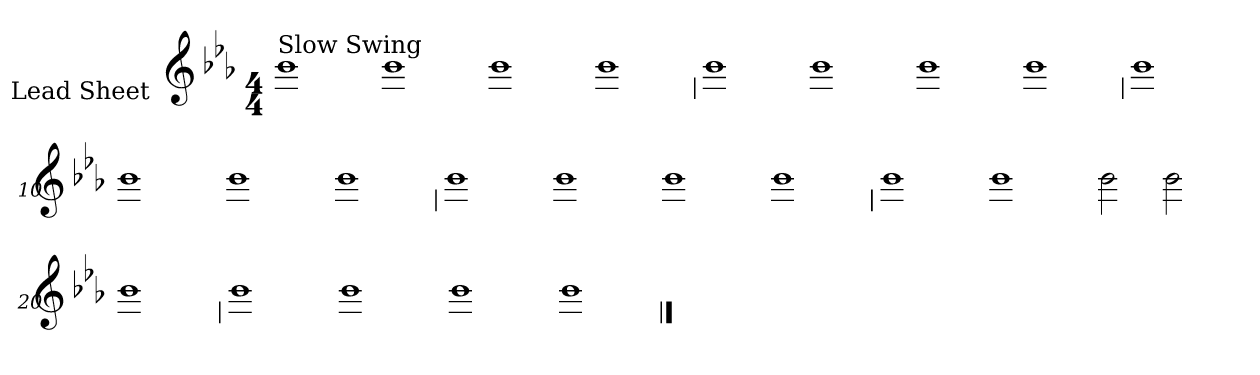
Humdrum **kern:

**kern
*part1
*staff1
*I"Lead Sheet
*stria0
*clefG2
*k[b-e-a-]
*c:
*M4/4
=1||
!LO:TX:a:t=Slow Swing
1b-
=2-
1b-
=3-
1b-
=4-
1b-
!!LO:LB:g=z
=5
1b-
=6-
1b-
=7-
1b-
=8-
1b-
!!LO:LB:g=z
=9
1b-
=10-
1b-
=11-
1b-
=12-
1b-
!!LO:LB:g=z
=13
1b-
=14-
1b-
=15-
1b-
=16-
1b-
!!LO:LB:g=z
=17
1b-
=18-
1b-
=19-
2b-
2b-
=20-
1b-
!!LO:LB:g=z
=21
1b-
=22-
1b-
=23-
1b-
=24-
1b-
==
*-
